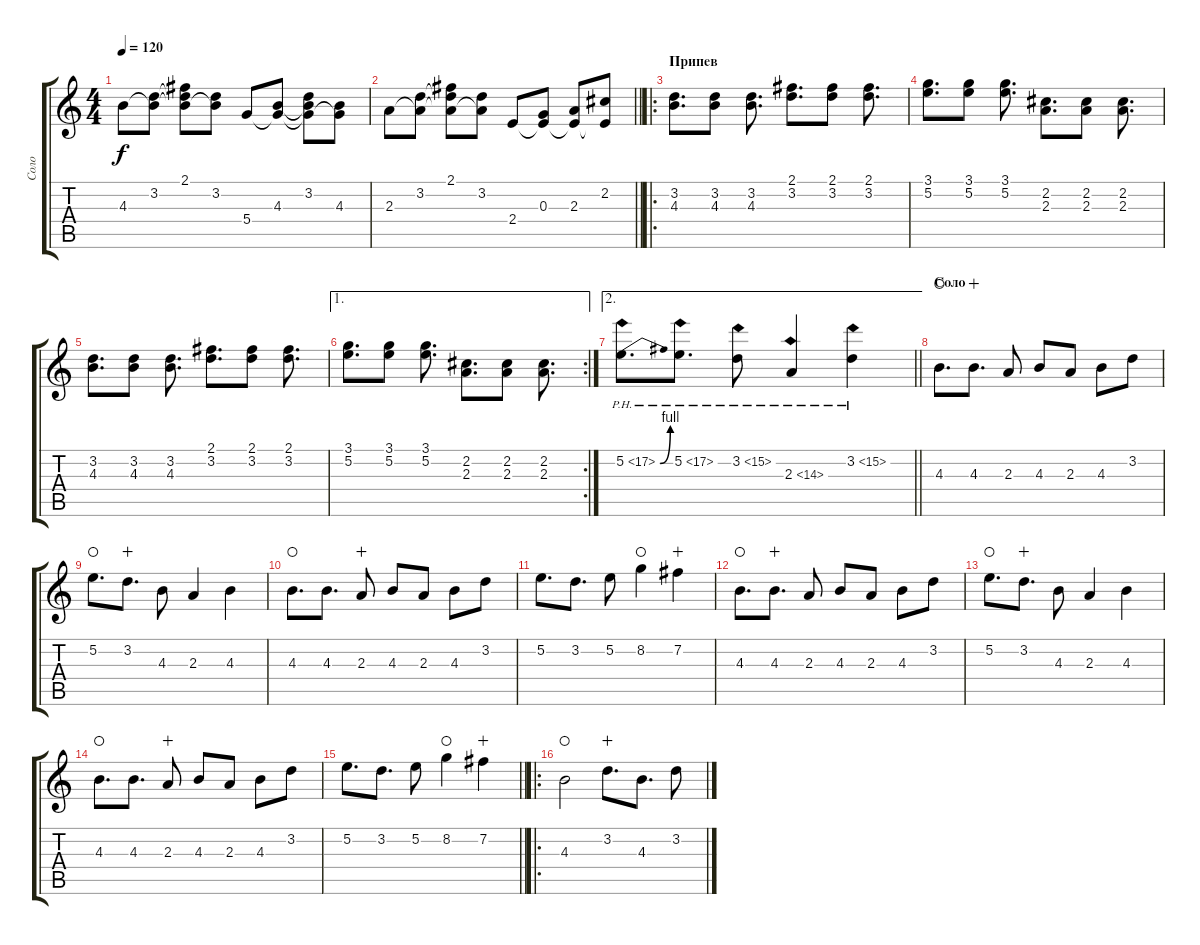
\track ("Соло" "Соло") {instrument distortionguitar}
\staff {score tabs}
\tuning (E4 B3 G3 D3 A2 E2) {hide}
\ts (4 4)
\tempo 120
\clef g2
\ks c
4.3.8{dy f} (3.2 4.3{t}).8 (2.1 3.2{t} 4.3{t}).8 (3.2 4.3{t}).8 5.4.8 (4.3 5.4{t}).8 (3.2 4.3{t} 5.4{t}).8 (4.3 5.4{t}).8 |
\barLineRight lightlight
2.3.8 (3.2 2.3{t}).8 (2.1 3.2{t} 2.3{t}).8 (3.2 2.3{t}).8 2.4.8 (0.3 2.4{t}).8 (2.3 2.4{t}).8 (2.2 2.4{t}).8 |
\ro
\section ("" "Припев")
(3.2 4.3).8{d} (3.2 4.3).8 (3.2 4.3).8{d} (2.1 3.2).8{d} (2.1 3.2).8 (2.1 3.2).8{d} |
(3.1 5.2).8{d} (3.1 5.2).8 (3.1 5.2).8{d} (2.2 2.3).8{d} (2.2 2.3).8 (2.2 2.3).8{d} |
(3.2 4.3).8{d} (3.2 4.3).8 (3.2 4.3).8{d} (2.1 3.2).8{d} (2.1 3.2).8 (2.1 3.2).8{d} |
\ae 1
\rc 2
(3.1 5.2).8{d} (3.1 5.2).8 (3.1 5.2).8{d} (2.2 2.3).8{d} (2.2 2.3).8 (2.2 2.3).8{d} |
\ae 2
\barLineRight lightlight
5.2{be (bend 0 0 60 4) ph 12}.8{d} 5.2{ph 12}.8{d} 3.2{ph 12}.8 2.3{ph 12}.4 3.2{ph 12}.4 |
\section ("" "Соло")
4.3.8{d waho} 4.3.8{d wahc} 2.3.8 4.3.8 2.3.8 4.3.8 3.2.8 |
5.2.8{d waho} 3.2.8{d wahc} 4.3.8 2.3.4 4.3.4 |
4.3.8{d waho} 4.3.8{d} 2.3.8{wahc} 4.3.8 2.3.8 4.3.8 3.2.8 |
5.2.8{d} 3.2.8{d} 5.2.8 8.2.4{waho} 7.2.4{wahc} |
4.3.8{d waho} 4.3.8{d wahc} 2.3.8 4.3.8 2.3.8 4.3.8 3.2.8 |
5.2.8{d waho} 3.2.8{d wahc} 4.3.8 2.3.4 4.3.4 |
4.3.8{d waho} 4.3.8{d} 2.3.8{wahc} 4.3.8 2.3.8 4.3.8 3.2.8 |
\barLineRight lightlight
5.2.8{d} 3.2.8{d} 5.2.8 8.2.4{waho} 7.2.4{wahc} |
\ro
4.3.2{waho} 3.2.8{d wahc} 4.3.8{d} 3.2.8
